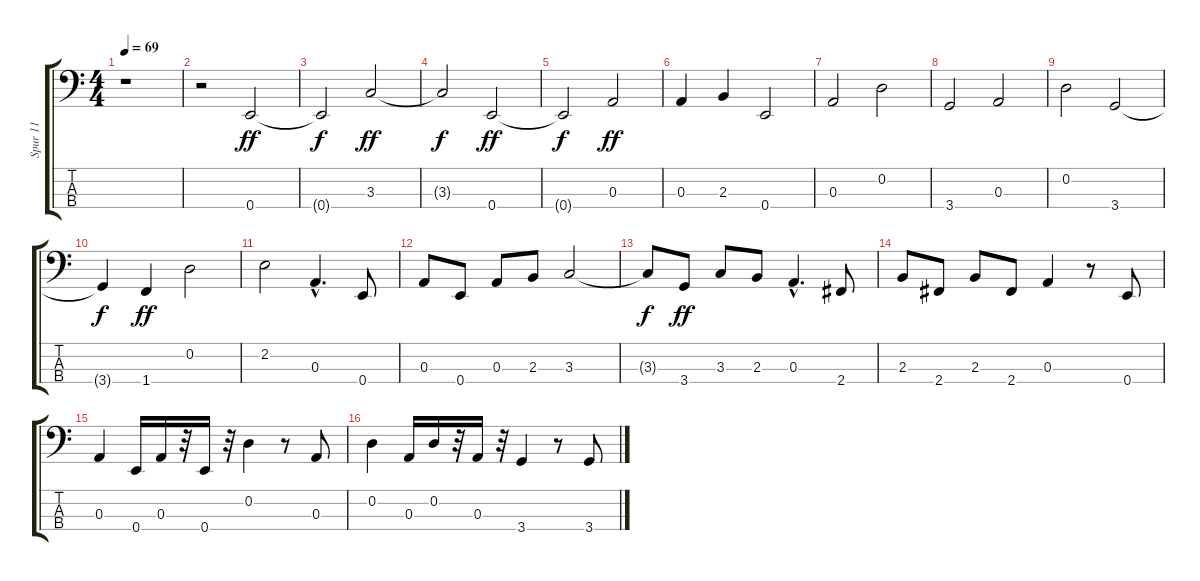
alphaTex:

\track ("Spur 11" "Spur 11") {instrument electricbassfinger}
\staff {score tabs}
\tuning (G2 D2 A1 E1) {hide}
\ts (4 4)
\tempo 69
\clef f4
\ks c
r.1{dy ff instrument electricbassfinger} |
r.2 0.4.2 |
0.4{t}.2{dy f} 3.3.2{dy ff} |
3.3{t}.2{dy f} 0.4.2{dy ff} |
0.4{t}.2{dy f} 0.3.2{dy ff} |
0.3.4 2.3.4 0.4.2 |
0.3.2 0.2.2 |
3.4.2 0.3.2 |
0.2.2 3.4.2 |
3.4{t}.4{dy f} 1.4.4{dy ff} 0.2.2 |
2.2.2 0.3{hac}.4{d} 0.4.8 |
0.3.8 0.4.8 0.3.8 2.3.8 3.3.2 |
3.3{t}.8{dy f} 3.4.8{dy ff} 3.3.8 2.3.8 0.3{hac}.4{d} 2.4.8 |
2.3.8 2.4.8 2.3.8 2.4.8 0.3.4 r.8 0.4.8 |
0.3.4 0.4.16 0.3.16 r.32 0.4.16 r.32 0.2.4 r.8 0.3.8 |
0.2.4 0.3.16 0.2.16 r.32 0.3.16 r.32 3.4.4 r.8 3.4.8
